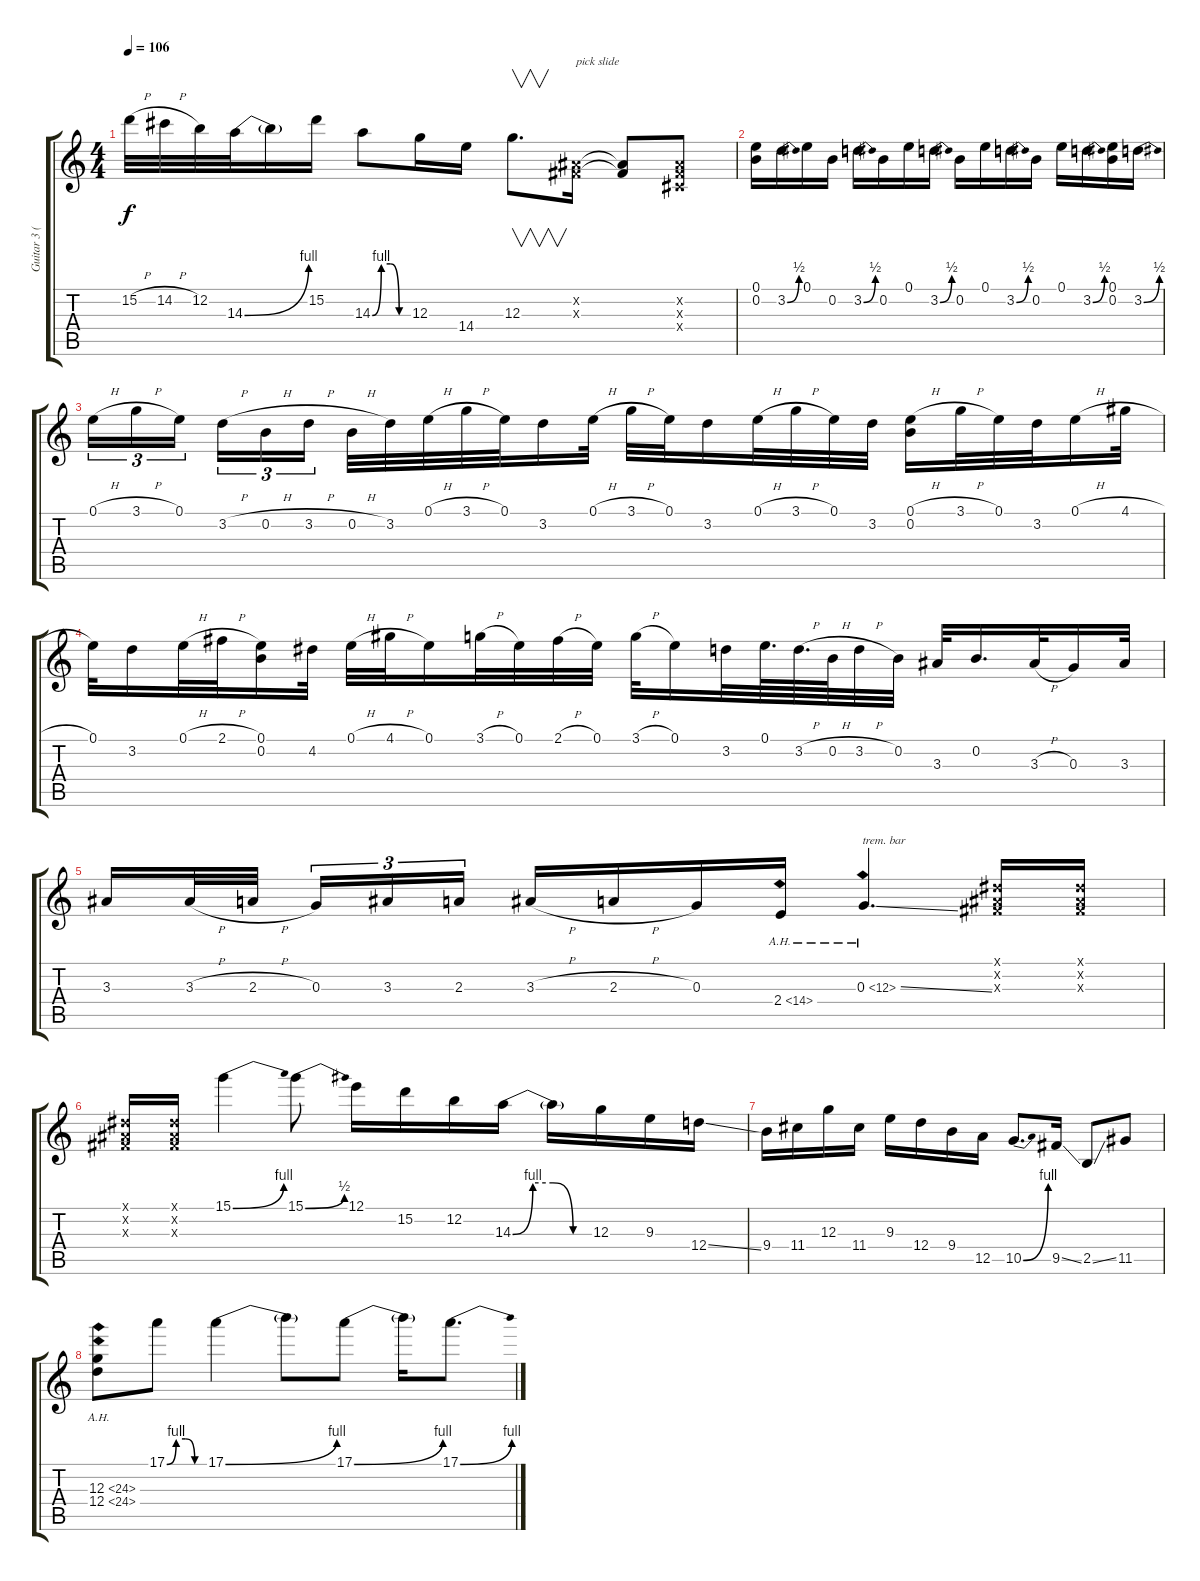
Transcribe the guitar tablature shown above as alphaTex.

\track ("Guitar 3 (Solo)" "Guitar 3 (") {instrument distortionguitar}
\staff {score tabs}
\tuning (E4 B3 G3 D3 A2 E2) {hide}
\ts (4 4)
\tempo 106
\clef g2
\ks c
15.2{h}.32{dy f} 14.2{h}.32 12.2.32 14.3{be (bend 0 0 60 4)}.32 14.3{t}.16 15.2.16 14.3{be (custom 0 0 15 4 30 4 45 0 60 0)}.8 12.3.16 14.4.16 12.3.8{v d} (-1.2{x} -1.3{x}).16{txt "pick slide"} (-1.2{t} -1.3{t}).8 (-1.2{x} -1.3{x} -1.4{x}).8 |
(0.1 0.2).16 3.2{be (bend 0 0 60 2)}.16 0.1.16 0.2.16 3.2{be (bend 0 0 60 2)}.16 0.2.16 0.1.16 3.2{be (bend 0 0 60 2)}.16 0.2.16 0.1.16 3.2{be (bend 0 0 60 2)}.16 0.2.16 0.1.16 3.2{be (bend 0 0 60 2)}.16 (0.1 0.2).16 3.2{be (bend 0 0 60 2)}.16 |
0.1{h}.16{tu (3 2)} 3.1{h}.16{tu (3 2)} 0.1.16{tu (3 2)} 3.2{h}.16{tu (3 2)} 0.2{h}.16{tu (3 2)} 3.2{h}.16{tu (3 2)} 0.2{h}.32 3.2.32 0.1{h}.32 3.1{h}.32 0.1.32 3.2.16 0.1{h}.32 3.1{h}.32 0.1.32 3.2.16 0.1{h}.32 3.1{h}.32 0.1.32 3.2.32 (0.1{h} 0.2).16 3.1{h}.32 0.1.32 3.2.32 0.1{h}.16 4.1{h}.32 |
0.1.32 3.2.16 0.1{h}.32 2.1{h}.32 (0.1 0.2).16 4.2.32 0.1{h}.32 4.1{h}.32 0.1.16 3.1{h}.32 0.1.32 2.1{h}.32 0.1.32 3.1{h}.32 0.1.16 3.2.32 0.1.64{d} 3.2{h}.64{d} 0.2{h}.64 3.2{h}.32 0.2.32 3.3.32 0.2.16{d} 3.3{h}.32 0.3.16 3.3.32 |
3.3.16 3.3{h}.32 2.3{h}.32 0.3.16{tu (3 2)} 3.3.16{tu (3 2)} 2.3.16{tu (3 2)} 3.3{h}.16 2.3{h}.16 0.3.16 2.4{ah 12}.16 0.3{ah 12 ss}.4{d txt "trem. bar"} (-1.1{x} -1.2{x} -1.3{x}).16 (-1.1{x} -1.2{x} -1.3{x}).16 |
(-1.1{x} -1.2{x} -1.3{x}).16 (-1.1{x} -1.2{x} -1.3{x}).16 15.1{be (bend 0 0 60 4)}.4 15.1{be (bend 0 0 60 2)}.8 12.1.16 15.2.16 12.2.16 14.3{be (custom 0 0 15 4 30 4 45 0 60 0)}.16 14.3{t}.16 12.3.16 9.3.16 12.4{ss}.16 |
9.4.16 11.4.16 12.3.16 11.4.16 9.3.16 12.4.16 9.4.16 12.5.16 10.5{be (bend 0 0 60 4)}.8{d} 9.5{ss}.16 2.5{ss}.8 11.5.8 |
(12.3{ah 12} 12.4{ah 12}).8 17.1{be (custom 0 0 15 4 30 4 45 0 60 0)}.8 17.1{be (bend 0 0 60 4)}.4 17.1{t}.8 17.1{be (bend 0 0 60 4)}.8 17.1{t}.16 17.1{be (bend 0 0 60 4)}.8{d}
